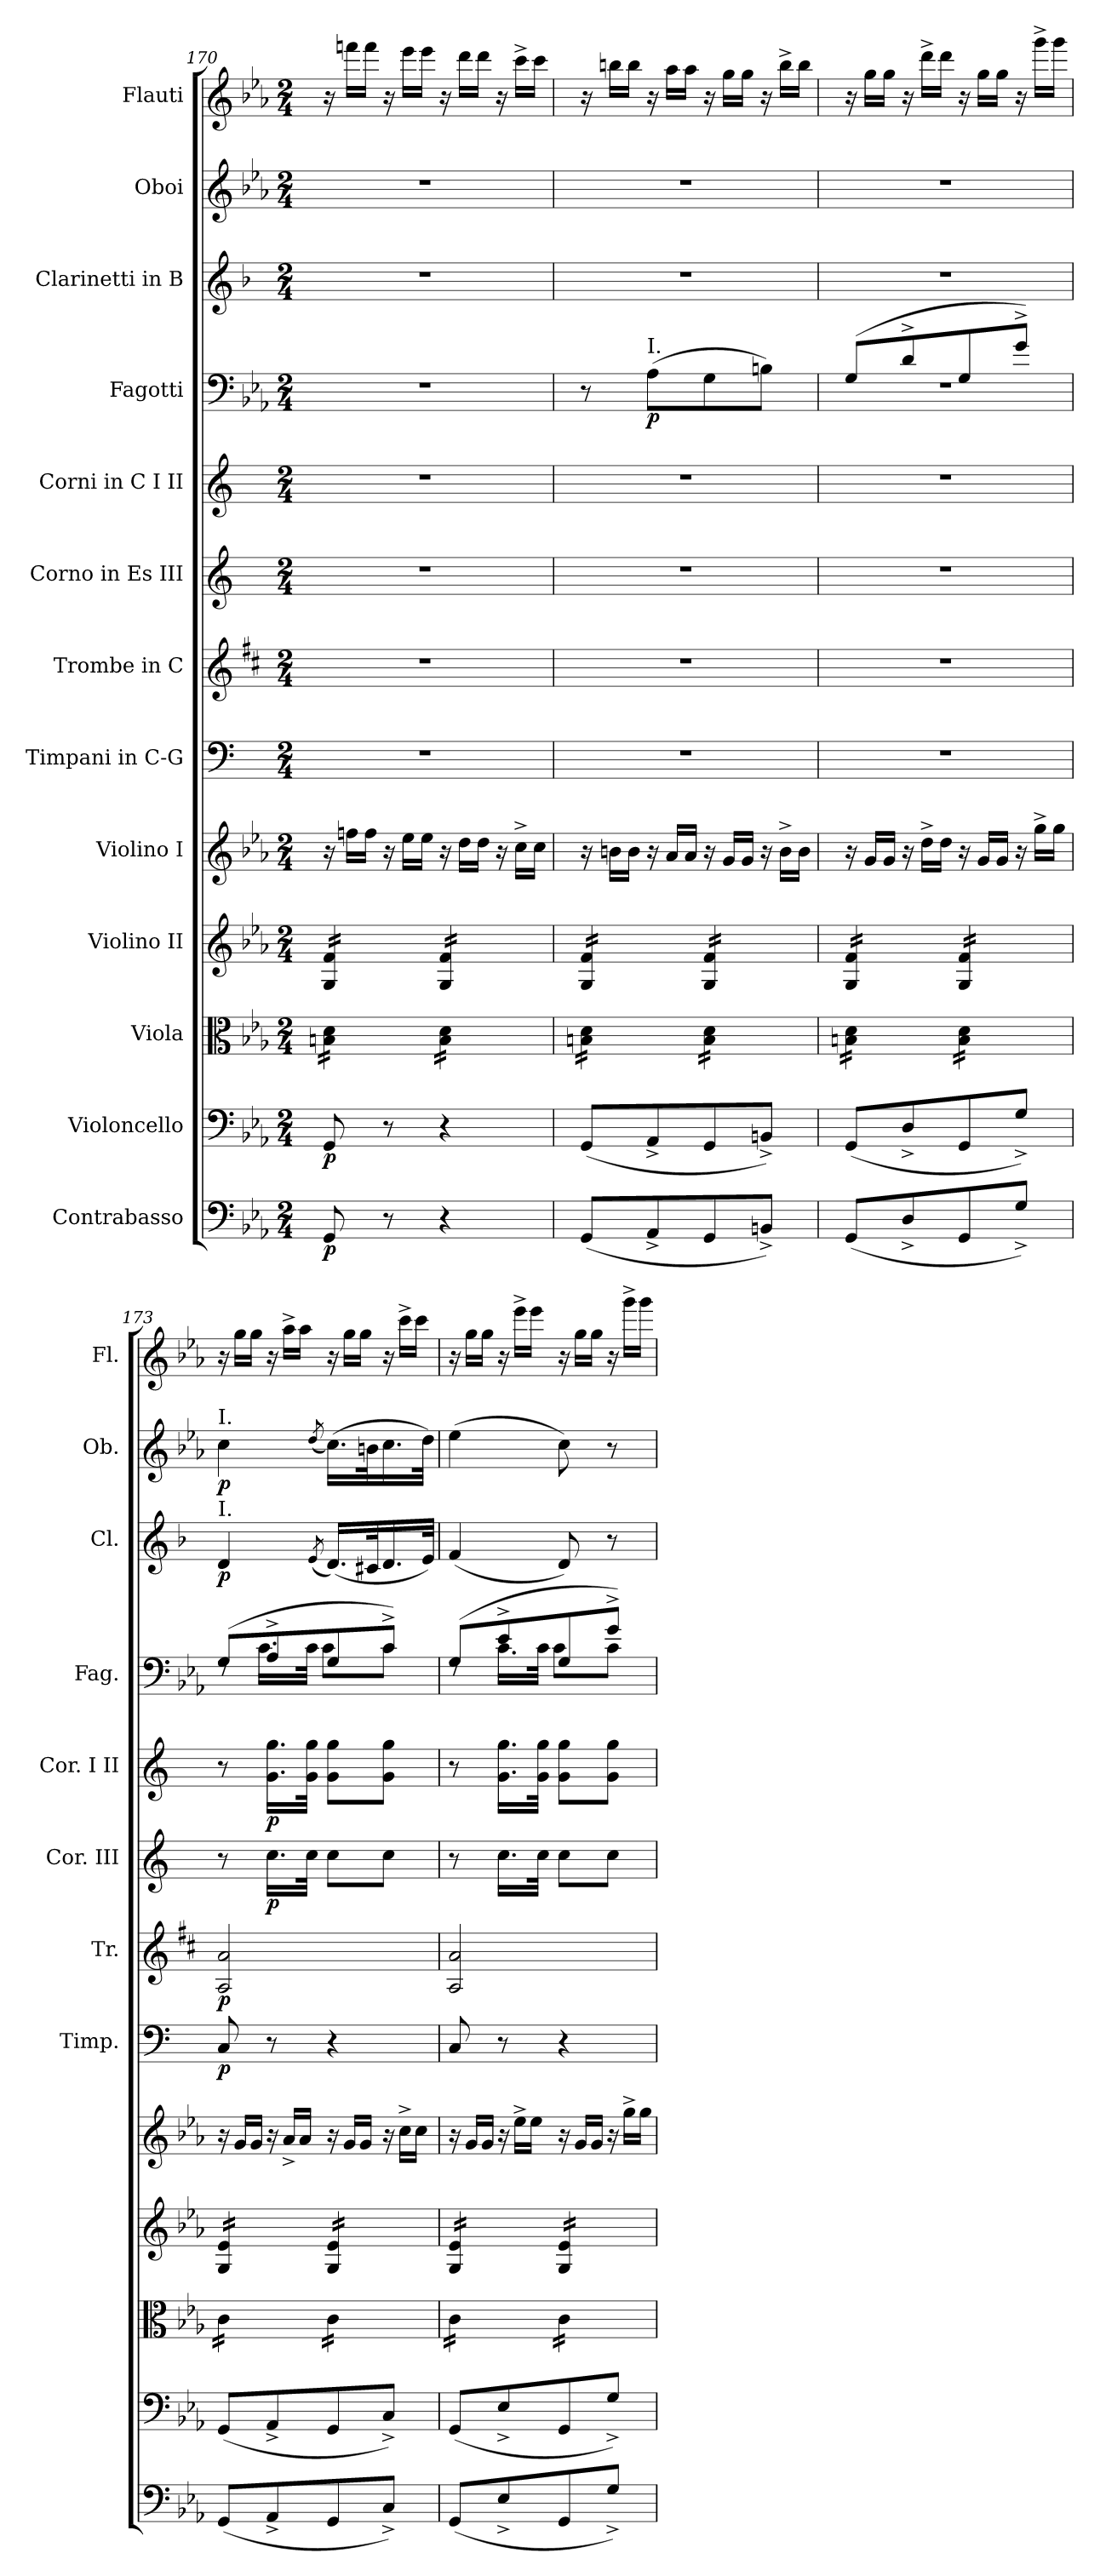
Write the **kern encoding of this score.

**kern	**dynam	**kern	**dynam	**kern	**kern	**kern	**kern	**dynam	**kern	**dynam	**kern	**dynam	**kern	**dynam	**kern	**dynam	**kern	**dynam	**kern	**dynam	**kern
*part13	*part13	*part12	*part12	*part11	*part10	*part9	*part8	*part8	*part7	*part7	*part6	*part6	*part5	*part5	*part4	*part4	*part3	*part3	*part2	*part2	*part1
*staff13	*staff13	*staff12	*staff12	*staff11	*staff10	*staff9	*staff8	*staff8	*staff7	*staff7	*staff6	*staff6	*staff5	*staff5	*staff4	*staff4	*staff3	*staff3	*staff2	*staff2	*staff1
*I"Contrabasso	*	*I"Violoncello	*	*I"Viola	*I"Violino II	*I"Violino I	*I"Timpani in C-G	*	*I"Trombe in C	*	*I"Corno in Es III	*	*I"Corni in C I II	*	*I"Fagotti	*	*I"Clarinetti in B	*	*I"Oboi	*	*I"Flauti
*	*	*	*	*	*	*	*I'Timp.	*	*I'Tr.	*	*I'Cor. III	*	*I'Cor. I II	*	*I'Fag.	*	*I'Cl.	*	*I'Ob.	*	*I'Fl.
*clefF4	*	*clefF4	*	*clefC3	*clefG2	*clefG2	*clefF4	*	*clefG2	*	*clefG2	*	*clefG2	*	*clefF4	*	*clefG2	*	*clefG2	*	*clefG2
*ITrd7c12	*	*	*	*	*	*	*	*	*ITrd1c2	*	*ITrd5c9	*	*ITrd7c12	*	*	*	*ITrd1c2	*	*	*	*
*k[b-e-a-]	*	*k[b-e-a-]	*	*k[b-e-a-]	*k[b-e-a-]	*k[b-e-a-]	*k[]	*	*k[]	*	*k[b-e-a-]	*	*k[]	*	*k[b-e-a-]	*	*k[b-e-a-]	*	*k[b-e-a-]	*	*k[b-e-a-]
*M2/4	*	*M2/4	*	*M2/4	*M2/4	*M2/4	*M2/4	*	*M2/4	*	*M2/4	*	*M2/4	*	*M2/4	*	*M2/4	*	*M2/4	*	*M2/4
*	*	*	*	*	*	*Xtuplet	*	*	*	*	*	*	*	*	*	*	*	*	*	*	*Xtuplet
=170	=170	=170	=170	=170	=170	=170	=170	=170	=170	=170	=170	=170	=170	=170	=170	=170	=170	=170	=170	=170	=170
!	!LO:DY:b	!	!LO:DY:b	!	!	!	!	!	!	!	!	!	!	!	!	!	!	!	!	!	!
*	*	*	*	*tremolo	*	*	*	*	*	*	*	*	*	*	*	*	*	*	*	*	*
*	*	*	*	*	*tremolo	*	*	*	*	*	*	*	*	*	*	*	*	*	*	*	*
8GGG/	p	8GG/	p	24Bn\ 24d\LL	24G/ 24f/LL	24r	2r	.	2r	.	2r	.	2r	.	2r	.	2r	.	2r	.	24r
.	.	.	.	24Bn\ 24d\	24G/ 24f/	24ffn\LL	.	.	.	.	.	.	.	.	.	.	.	.	.	.	24fffn\LL
.	.	.	.	24Bn\ 24d\	24G/ 24f/	24ff\JJ	.	.	.	.	.	.	.	.	.	.	.	.	.	.	24fff\JJ
8r	.	8r	.	24Bn\ 24d\	24G/ 24f/	24r	.	.	.	.	.	.	.	.	.	.	.	.	.	.	24r
.	.	.	.	24Bn\ 24d\	24G/ 24f/	24ee-\LL	.	.	.	.	.	.	.	.	.	.	.	.	.	.	24eee-\LL
.	.	.	.	24Bn\ 24d\JJ	24G/ 24f/JJ	24ee-\JJ	.	.	.	.	.	.	.	.	.	.	.	.	.	.	24eee-\JJ
4r	.	4r	.	24B\ 24d\LL	24G/ 24f/LL	24r	.	.	.	.	.	.	.	.	.	.	.	.	.	.	24r
.	.	.	.	24B\ 24d\	24G/ 24f/	24dd\LL	.	.	.	.	.	.	.	.	.	.	.	.	.	.	24ddd\LL
.	.	.	.	24B\ 24d\	24G/ 24f/	24dd\JJ	.	.	.	.	.	.	.	.	.	.	.	.	.	.	24ddd\JJ
.	.	.	.	24B\ 24d\	24G/ 24f/	24r	.	.	.	.	.	.	.	.	.	.	.	.	.	.	24r
.	.	.	.	24B\ 24d\	24G/ 24f/	24cc^\LL	.	.	.	.	.	.	.	.	.	.	.	.	.	.	24ccc^\LL
.	.	.	.	24B\ 24d\JJ	24G/ 24f/JJ	24cc\JJ	.	.	.	.	.	.	.	.	.	.	.	.	.	.	24ccc\JJ
=171	=171	=171	=171	=171	=171	=171	=171	=171	=171	=171	=171	=171	=171	=171	=171	=171	=171	=171	=171	=171	=171
(8GGG/L	.	(8GG/L	.	24Bn\ 24d\LL	24G/ 24f/LL	24r	2r	.	2r	.	2r	.	2r	.	8r	.	2r	.	2r	.	24r
.	.	.	.	24Bn\ 24d\	24G/ 24f/	24bn\LL	.	.	.	.	.	.	.	.	.	.	.	.	.	.	24bbn\LL
.	.	.	.	24Bn\ 24d\	24G/ 24f/	24b\JJ	.	.	.	.	.	.	.	.	.	.	.	.	.	.	24bb\JJ
!	!	!	!	!	!	!	!	!	!	!	!	!	!	!	!LO:TX:a:t=I.	!	!	!	!	!	!
!	!	!	!	!	!	!	!	!	!	!	!	!	!	!	!	!LO:DY:b	!	!	!	!	!
8AAA-^/	.	8AA-^/	.	24Bn\ 24d\	24G/ 24f/	24r	.	.	.	.	.	.	.	.	(8A-\L	p	.	.	.	.	24r
.	.	.	.	24Bn\ 24d\	24G/ 24f/	24a-/LL	.	.	.	.	.	.	.	.	.	.	.	.	.	.	24aa-\LL
.	.	.	.	24Bn\ 24d\JJ	24G/ 24f/JJ	24a-/JJ	.	.	.	.	.	.	.	.	.	.	.	.	.	.	24aa-\JJ
8GGG/	.	8GG/	.	24B\ 24d\LL	24G/ 24f/LL	24r	.	.	.	.	.	.	.	.	8G\	.	.	.	.	.	24r
.	.	.	.	24B\ 24d\	24G/ 24f/	24g/LL	.	.	.	.	.	.	.	.	.	.	.	.	.	.	24gg\LL
.	.	.	.	24B\ 24d\	24G/ 24f/	24g/JJ	.	.	.	.	.	.	.	.	.	.	.	.	.	.	24gg\JJ
8BBBn^/J)	.	8BBn^/J)	.	24B\ 24d\	24G/ 24f/	24r	.	.	.	.	.	.	.	.	8Bn\J)	.	.	.	.	.	24r
.	.	.	.	24B\ 24d\	24G/ 24f/	24b^\LL	.	.	.	.	.	.	.	.	.	.	.	.	.	.	24bb^\LL
.	.	.	.	24B\ 24d\JJ	24G/ 24f/JJ	24b\JJ	.	.	.	.	.	.	.	.	.	.	.	.	.	.	24bb\JJ
=172	=172	=172	=172	=172	=172	=172	=172	=172	=172	=172	=172	=172	=172	=172	=172	=172	=172	=172	=172	=172	=172
*	*	*	*	*	*	*	*	*	*	*	*	*	*	*	*^	*	*	*	*	*	*
(8GGG/L	.	(8GG/L	.	24Bn\ 24d\LL	24G/ 24f/LL	24r	2r	.	2r	.	2r	.	2r	.	(8G/L	2rF	.	2r	.	2r	.	24r
.	.	.	.	24Bn\ 24d\	24G/ 24f/	24g/LL	.	.	.	.	.	.	.	.	.	.	.	.	.	.	.	24gg\LL
.	.	.	.	24Bn\ 24d\	24G/ 24f/	24g/JJ	.	.	.	.	.	.	.	.	.	.	.	.	.	.	.	24gg\JJ
8DD^/	.	8D^/	.	24Bn\ 24d\	24G/ 24f/	24r	.	.	.	.	.	.	.	.	8d^/	.	.	.	.	.	.	24r
.	.	.	.	24Bn\ 24d\	24G/ 24f/	24dd^\LL	.	.	.	.	.	.	.	.	.	.	.	.	.	.	.	24ddd^\LL
.	.	.	.	24Bn\ 24d\JJ	24G/ 24f/JJ	24dd\JJ	.	.	.	.	.	.	.	.	.	.	.	.	.	.	.	24ddd\JJ
8GGG/	.	8GG/	.	24B\ 24d\LL	24G/ 24f/LL	24r	.	.	.	.	.	.	.	.	8G/	.	.	.	.	.	.	24r
.	.	.	.	24B\ 24d\	24G/ 24f/	24g/LL	.	.	.	.	.	.	.	.	.	.	.	.	.	.	.	24gg\LL
.	.	.	.	24B\ 24d\	24G/ 24f/	24g/JJ	.	.	.	.	.	.	.	.	.	.	.	.	.	.	.	24gg\JJ
8GG^/J)	.	8G^/J)	.	24B\ 24d\	24G/ 24f/	24r	.	.	.	.	.	.	.	.	8g^/J)	.	.	.	.	.	.	24r
.	.	.	.	24B\ 24d\	24G/ 24f/	24gg^\LL	.	.	.	.	.	.	.	.	.	.	.	.	.	.	.	24ggg^\LL
.	.	.	.	24B\ 24d\JJ	24G/ 24f/JJ	24gg\JJ	.	.	.	.	.	.	.	.	.	.	.	.	.	.	.	24ggg\JJ
!!LO:PB:g=z
=173	=173	=173	=173	=173	=173	=173	=173	=173	=173	=173	=173	=173	=173	=173	=173	=173	=173	=173	=173	=173	=173	=173
!	!	!	!	!	!	!	!	!	!	!	!	!	!	!	!	!	!	!	!	!LO:TX:a:t=I.	!	!
!	!	!	!	!	!	!	!	!	!	!	!	!	!	!	!	!	!	!LO:TX:a:t=I.	!	!	!	!
!	!	!	!	!	!	!	!	!LO:DY:b	!	!LO:DY:b	!	!	!	!	!	!	!	!	!LO:DY:b	!	!LO:DY:b	!
(8GGG/L	.	(8GG/L	.	24c\LL	24G/ 24e-/LL	24r	8C/	p	2G/ 2g/	p	8r	.	8r	.	(8G/L	8rF	.	4c/	p	4cc\	p	24r
.	.	.	.	24c\	24G/ 24e-/	24g/LL	.	.	.	.	.	.	.	.	.	.	.	.	.	.	.	24gg\LL
.	.	.	.	24c\	24G/ 24e-/	24g/JJ	.	.	.	.	.	.	.	.	.	.	.	.	.	.	.	24gg\JJ
!	!	!	!	!	!	!	!	!	!	!	!	!LO:DY:b	!	!LO:DY:b	!	!	!	!	!	!	!	!
8AAA-^/	.	8AA-^/	.	24c\	24G/ 24e-/	24r	8r	.	.	.	16.e-\LL	p	16.G\ 16.g\LL	p	8A-^/	16.c\LL	.	.	.	.	.	24r
.	.	.	.	24c\	24G/ 24e-/	24a-^/LL	.	.	.	.	.	.	.	.	.	.	.	.	.	.	.	24aa-^\LL
.	.	.	.	24c\JJ	24G/ 24e-/JJ	24a-/JJ	.	.	.	.	.	.	.	.	.	.	.	.	.	.	.	24aa-\JJ
.	.	.	.	.	.	.	.	.	.	.	32e-\JJk	.	32G\ 32g\JJk	.	.	32c\JJk	.	.	.	.	.	.
.	.	.	.	.	.	.	.	.	.	.	.	.	.	.	.	.	.	(8qd/	.	(8qdd/	.	.
8GGG/	.	8GG/	.	24c\LL	24G/ 24e-/LL	24r	4r	.	.	.	8e-\L	.	8G\ 8g\L	.	8G/	8c\L	.	(16.c/LL)	.	(16.cc\LL)	.	24r
.	.	.	.	24c\	24G/ 24e-/	24g/LL	.	.	.	.	.	.	.	.	.	.	.	.	.	.	.	24gg\LL
.	.	.	.	24c\	24G/ 24e-/	24g/JJ	.	.	.	.	.	.	.	.	.	.	.	.	.	.	.	24gg\JJ
.	.	.	.	.	.	.	.	.	.	.	.	.	.	.	.	.	.	32Bn/K	.	32bn\K	.	.
8CC^/J)	.	8C^/J)	.	24c\	24G/ 24e-/	24r	.	.	.	.	8e-\J	.	8G\ 8g\J	.	8c^/J)	8c\J	.	16.c/	.	16.cc\	.	24r
.	.	.	.	24c\	24G/ 24e-/	24cc^\LL	.	.	.	.	.	.	.	.	.	.	.	.	.	.	.	24ccc^\LL
.	.	.	.	24c\JJ	24G/ 24e-/JJ	24cc\JJ	.	.	.	.	.	.	.	.	.	.	.	.	.	.	.	24ccc\JJ
.	.	.	.	.	.	.	.	.	.	.	.	.	.	.	.	.	.	32d/JJk)	.	32dd\JJk)	.	.
=174	=174	=174	=174	=174	=174	=174	=174	=174	=174	=174	=174	=174	=174	=174	=174	=174	=174	=174	=174	=174	=174	=174
(8GGG/L	.	(8GG/L	.	24c\LL	24G/ 24e-/LL	24r	8C/	.	2G/ 2g/	.	8r	.	8r	.	(8G/L	8rF	.	(4e-/	.	(4ee-\	.	24r
.	.	.	.	24c\	24G/ 24e-/	24g/LL	.	.	.	.	.	.	.	.	.	.	.	.	.	.	.	24gg\LL
.	.	.	.	24c\	24G/ 24e-/	24g/JJ	.	.	.	.	.	.	.	.	.	.	.	.	.	.	.	24gg\JJ
8EE-^/	.	8E-^/	.	24c\	24G/ 24e-/	24r	8r	.	.	.	16.e-\LL	.	16.G\ 16.g\LL	.	8e-^/	16.c\LL	.	.	.	.	.	24r
.	.	.	.	24c\	24G/ 24e-/	24ee-^\LL	.	.	.	.	.	.	.	.	.	.	.	.	.	.	.	24eee-^\LL
.	.	.	.	24c\JJ	24G/ 24e-/JJ	24ee-\JJ	.	.	.	.	.	.	.	.	.	.	.	.	.	.	.	24eee-\JJ
.	.	.	.	.	.	.	.	.	.	.	32e-\JJk	.	32G\ 32g\JJk	.	.	32c\JJk	.	.	.	.	.	.
8GGG/	.	8GG/	.	24c\LL	24G/ 24e-/LL	24r	4r	.	.	.	8e-\L	.	8G\ 8g\L	.	8G/	8c\L	.	8c/)	.	8cc\)	.	24r
.	.	.	.	24c\	24G/ 24e-/	24g/LL	.	.	.	.	.	.	.	.	.	.	.	.	.	.	.	24gg\LL
.	.	.	.	24c\	24G/ 24e-/	24g/JJ	.	.	.	.	.	.	.	.	.	.	.	.	.	.	.	24gg\JJ
8GG^/J)	.	8G^/J)	.	24c\	24G/ 24e-/	24r	.	.	.	.	8e-\J	.	8G\ 8g\J	.	8g^/J)	8c\J	.	8r	.	8r	.	24r
.	.	.	.	24c\	24G/ 24e-/	24gg^\LL	.	.	.	.	.	.	.	.	.	.	.	.	.	.	.	24ggg^\LL
.	.	.	.	24c\JJ	24G/ 24e-/JJ	24gg\JJ	.	.	.	.	.	.	.	.	.	.	.	.	.	.	.	24ggg\JJ
*	*	*	*	*	*Xtremolo	*	*	*	*	*	*	*	*	*	*	*	*	*	*	*	*	*
*	*	*	*	*Xtremolo	*	*	*	*	*	*	*	*	*	*	*	*	*	*	*	*	*	*
*	*	*	*	*	*	*	*	*	*	*	*	*	*	*	*v	*v	*	*	*	*	*	*
=	=	=	=	=	=	=	=	=	=	=	=	=	=	=	=	=	=	=	=	=	=
*-	*-	*-	*-	*-	*-	*-	*-	*-	*-	*-	*-	*-	*-	*-	*-	*-	*-	*-	*-	*-	*-
